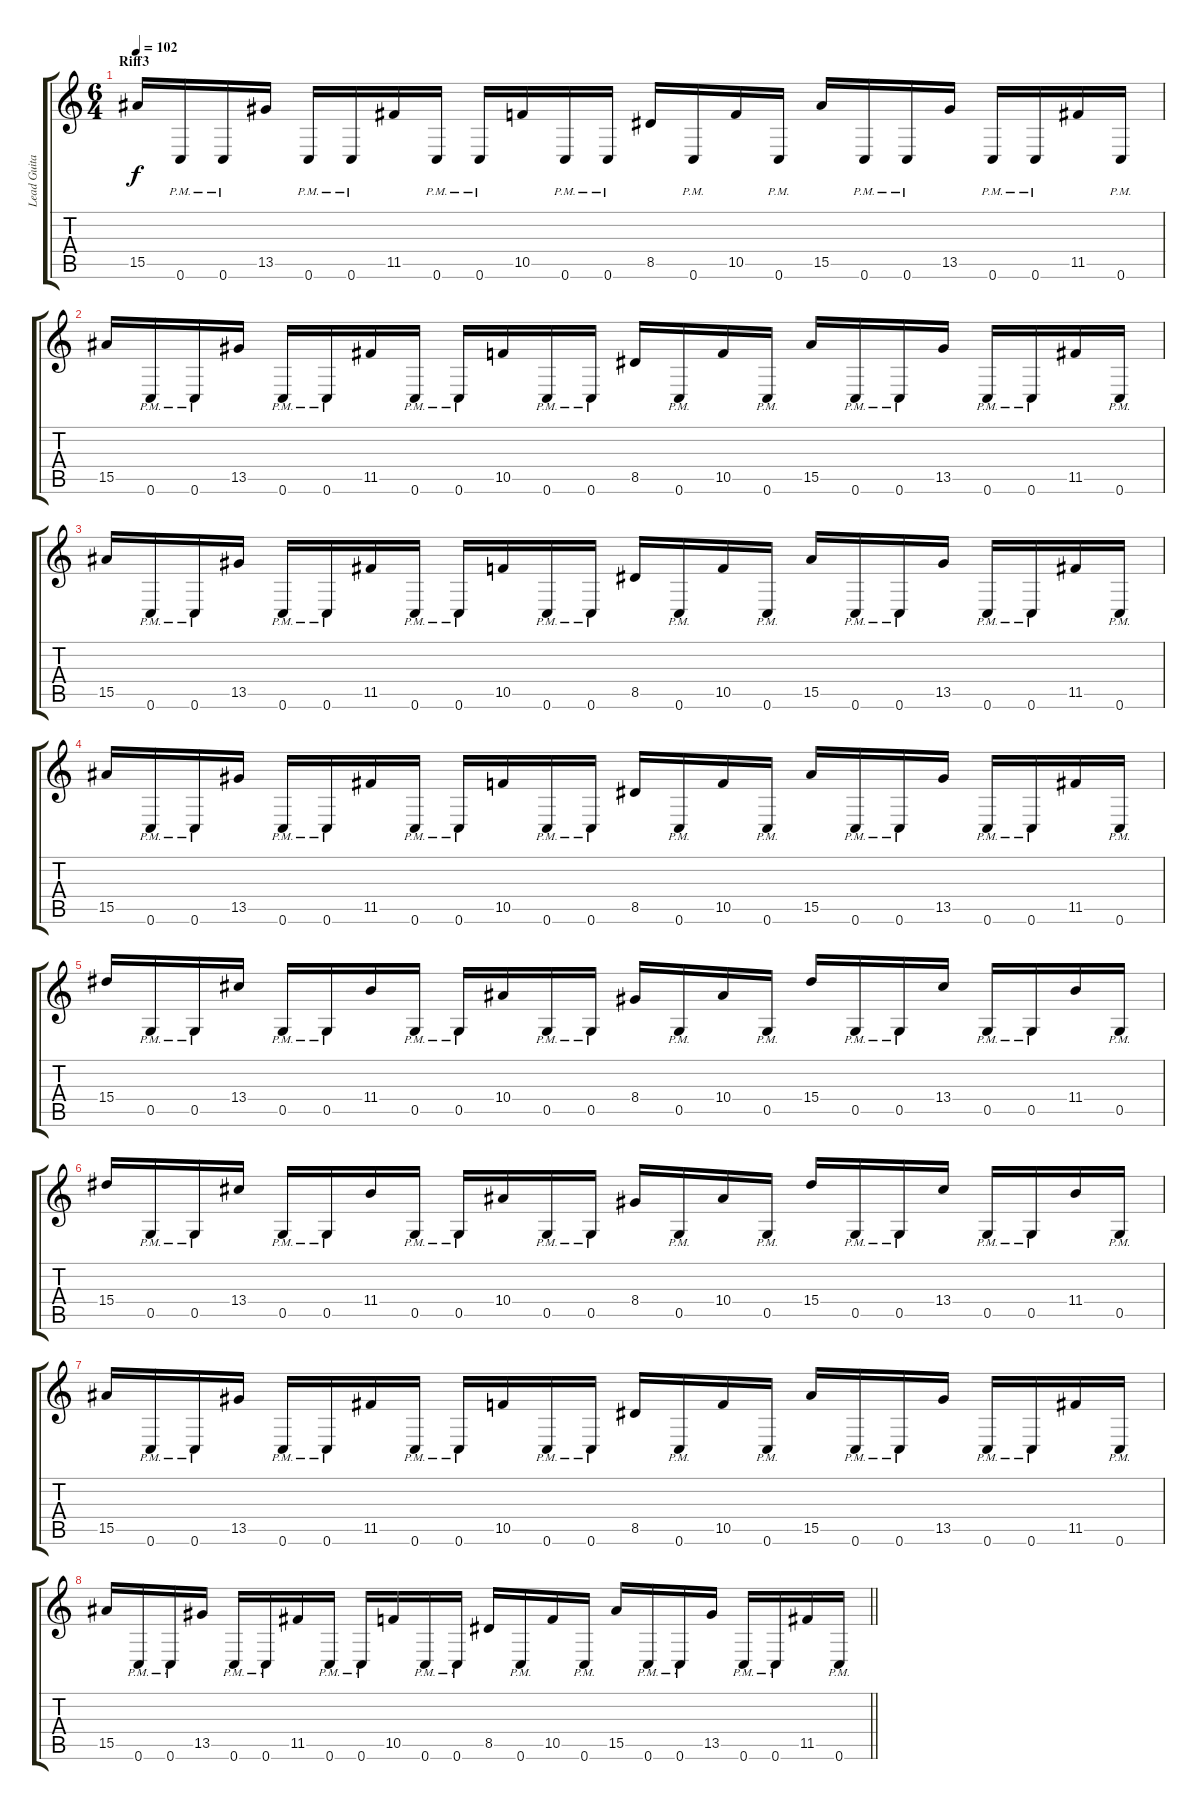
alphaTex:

\track ("Lead Guitar" "Lead Guita") {instrument distortionguitar}
\staff {score tabs}
\tuning (D4 A3 F3 C3 G2 C2) {hide}
\ts (6 4)
\section ("" "Riff3")
\tempo 102
\clef g2
\ks c
15.5.16{dy f} 0.6{pm}.16 0.6{pm}.16 13.5.16 0.6{pm}.16 0.6{pm}.16 11.5.16 0.6{pm}.16 0.6{pm}.16 10.5.16 0.6{pm}.16 0.6{pm}.16 8.5.16 0.6{pm}.16 10.5.16 0.6{pm}.16 15.5.16 0.6{pm}.16 0.6{pm}.16 13.5.16 0.6{pm}.16 0.6{pm}.16 11.5.16 0.6{pm}.16 |
15.5.16 0.6{pm}.16 0.6{pm}.16 13.5.16 0.6{pm}.16 0.6{pm}.16 11.5.16 0.6{pm}.16 0.6{pm}.16 10.5.16 0.6{pm}.16 0.6{pm}.16 8.5.16 0.6{pm}.16 10.5.16 0.6{pm}.16 15.5.16 0.6{pm}.16 0.6{pm}.16 13.5.16 0.6{pm}.16 0.6{pm}.16 11.5.16 0.6{pm}.16 |
15.5.16 0.6{pm}.16 0.6{pm}.16 13.5.16 0.6{pm}.16 0.6{pm}.16 11.5.16 0.6{pm}.16 0.6{pm}.16 10.5.16 0.6{pm}.16 0.6{pm}.16 8.5.16 0.6{pm}.16 10.5.16 0.6{pm}.16 15.5.16 0.6{pm}.16 0.6{pm}.16 13.5.16 0.6{pm}.16 0.6{pm}.16 11.5.16 0.6{pm}.16 |
15.5.16 0.6{pm}.16 0.6{pm}.16 13.5.16 0.6{pm}.16 0.6{pm}.16 11.5.16 0.6{pm}.16 0.6{pm}.16 10.5.16 0.6{pm}.16 0.6{pm}.16 8.5.16 0.6{pm}.16 10.5.16 0.6{pm}.16 15.5.16 0.6{pm}.16 0.6{pm}.16 13.5.16 0.6{pm}.16 0.6{pm}.16 11.5.16 0.6{pm}.16 |
15.4.16 0.5{pm}.16 0.5{pm}.16 13.4.16 0.5{pm}.16 0.5{pm}.16 11.4.16 0.5{pm}.16 0.5{pm}.16 10.4.16 0.5{pm}.16 0.5{pm}.16 8.4.16 0.5{pm}.16 10.4.16 0.5{pm}.16 15.4.16 0.5{pm}.16 0.5{pm}.16 13.4.16 0.5{pm}.16 0.5{pm}.16 11.4.16 0.5{pm}.16 |
15.4.16 0.5{pm}.16 0.5{pm}.16 13.4.16 0.5{pm}.16 0.5{pm}.16 11.4.16 0.5{pm}.16 0.5{pm}.16 10.4.16 0.5{pm}.16 0.5{pm}.16 8.4.16 0.5{pm}.16 10.4.16 0.5{pm}.16 15.4.16 0.5{pm}.16 0.5{pm}.16 13.4.16 0.5{pm}.16 0.5{pm}.16 11.4.16 0.5{pm}.16 |
15.5.16 0.6{pm}.16 0.6{pm}.16 13.5.16 0.6{pm}.16 0.6{pm}.16 11.5.16 0.6{pm}.16 0.6{pm}.16 10.5.16 0.6{pm}.16 0.6{pm}.16 8.5.16 0.6{pm}.16 10.5.16 0.6{pm}.16 15.5.16 0.6{pm}.16 0.6{pm}.16 13.5.16 0.6{pm}.16 0.6{pm}.16 11.5.16 0.6{pm}.16 |
\barLineRight lightlight
15.5.16 0.6{pm}.16 0.6{pm}.16 13.5.16 0.6{pm}.16 0.6{pm}.16 11.5.16 0.6{pm}.16 0.6{pm}.16 10.5.16 0.6{pm}.16 0.6{pm}.16 8.5.16 0.6{pm}.16 10.5.16 0.6{pm}.16 15.5.16 0.6{pm}.16 0.6{pm}.16 13.5.16 0.6{pm}.16 0.6{pm}.16 11.5.16 0.6{pm}.16
